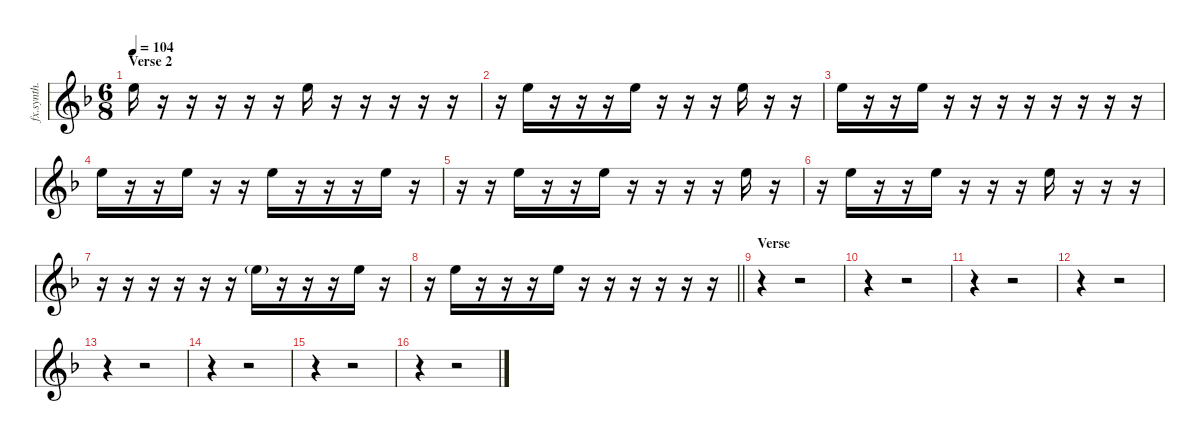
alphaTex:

\defaultSystemsLayout 4
\hideDynamics
\bracketExtendMode nobrackets
\otherSystemsTrackNameOrientation horizontal
\track ("Bird" "fx.synth.") {instrument birdtweet}
\staff {score}
\tuning (E4 C4 G3 C3 G2 C2)
\displaytranspose 5
\ts (6 8)
\section ("" "Verse 2")
\tempo 104
\clef g2
\ks f
11.2{acc forcenatural}.16{dy f beam Down} r.16{beam Down} r.16{beam Down} r.16{beam Down} r.16{beam Down} r.16{beam Down} 11.2{acc forcenatural}.16{beam Down} r.16{beam Down} r.16{beam Down} r.16{beam Down} r.16{beam Down} r.16{beam Down} |
r.16{beam Down} 11.2{acc forcenatural}.16{beam Down} r.16{beam Down} r.16{beam Down} r.16{beam Down} 11.2{acc forcenatural}.16{beam Down} r.16{beam Down} r.16{beam Down} r.16{beam Down} 11.2{acc forcenatural}.16{beam Down} r.16{beam Down} r.16{beam Down} |
11.2{acc forcenatural}.16{beam Down} r.16{beam Down} r.16{beam Down} 11.2{acc forcenatural}.16{beam Down} r.16{beam Down} r.16{beam Down} r.16{beam Down} r.16{beam Down} r.16{beam Down} r.16{beam Down} r.16{beam Down} r.16{beam Down} |
11.2{acc forcenatural}.16{beam Down} r.16{beam Down} r.16{beam Down} 11.2{acc forcenatural}.16{beam Down} r.16{beam Down} r.16{beam Down} 11.2{acc forcenatural}.16{beam Down} r.16{beam Down} r.16{beam Down} r.16{beam Down} 11.2{acc forcenatural}.16{beam Down} r.16{beam Down} |
r.16{beam Down} r.16{beam Down} 11.2{acc forcenatural}.16{beam Down} r.16{beam Down} r.16{beam Down} 11.2{acc forcenatural}.16{beam Down} r.16{beam Down} r.16{beam Down} r.16{beam Down} r.16{beam Down} 11.2{acc forcenatural}.16{beam Down} r.16{beam Down} |
r.16{beam Down} 11.2{acc forcenatural}.16{beam Down} r.16{beam Down} r.16{beam Down} 11.2{acc forcenatural}.16{beam Down} r.16{beam Down} r.16{beam Down} r.16{beam Down} 11.2{acc forcenatural}.16{beam Down} r.16{beam Down} r.16{beam Down} r.16{beam Down} |
r.16{beam Down} r.16{beam Down} r.16{beam Down} r.16{beam Down} r.16{beam Down} r.16{beam Down} 11.2{g acc forcenatural}.16{beam Down} r.16{beam Down} r.16{beam Down} r.16{beam Down} 11.2{acc forcenatural}.16{beam Down} r.16{beam Down} |
\barLineRight lightlight
r.16{beam Down} 11.2{acc forcenatural}.16{beam Down} r.16{beam Down} r.16{beam Down} r.16{beam Down} 11.2{acc forcenatural}.16{beam Down} r.16{beam Down} r.16{beam Down} r.16{beam Down} r.16{beam Down} r.16{beam Down} r.16{beam Down} |
\section ("" "Verse")
r.4{beam Down} r.2{beam Down} |
r.4{beam Down} r.2{beam Down} |
r.4{beam Down} r.2{beam Down} |
r.4{beam Down} r.2{beam Down} |
r.4{beam Down} r.2{beam Down} |
r.4{beam Down} r.2{beam Down} |
r.4{beam Down} r.2{beam Down} |
r.4{beam Down} r.2{beam Down}
